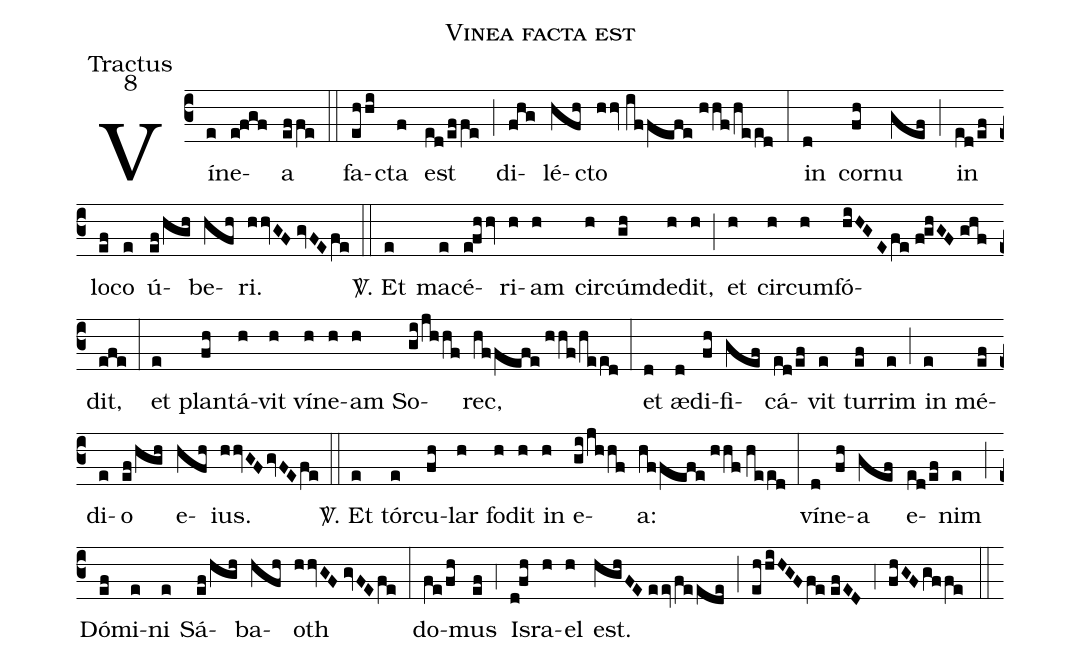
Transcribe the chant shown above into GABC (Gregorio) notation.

name:Vinea facta est;
office-part:Tractus;
mode:8;
%%
(c3) Ví(e)ne(e!fgf)a(effe) (::)
fa(ehhi)cta(f) est(ed/effe) (;) di(fhg)lé(hfh)cto(hhv//iffefe//hhf/heed) (:)
in(d) cor(fh)nu(gef) (;) in(ed/ef) lo(ef)co(e) ú(ef/hgh)be(hfh)ri.(hhvGF//gvFE/fe) (::)

<sp>V/</sp>. Et(e) ma(e)cé(e!fhhv)ri(h)am(h) cir(h)cúm(gh)de(h)dit,(h) (;) et(h) cir(h)cum(h)fó(hiHGE/fe//f!ghGF//ghf)dit,(efe) (:)
et(e) plan(fh)tá(h)vit(h) ví(h)ne(h)am(h) So(gi/jhhf)rec,(hffefe//hhf/heed) (:)
et(d) æ(d)di(fh)fi(gef)cá(ed/ef)vit(e) tur(ef)rim(e) (;) in(e) mé(ef)di(e)o(ef/hgh) e(hfh)ius.(hhvGF/gvFE/fe) (::)

<sp>V/</sp>. Et(e) tór(e)cu(fh)lar(h) fo(h)dit(h) in(h) e(gi/jhhf)a:(hffefe//hhf//heed) (:)
ví(d)ne(fh)a(gef) e(ed/ef)nim(e) (;) Dó(ef)mi(e)ni(e) Sá(ef/hgh)ba(hfh)oth(hhvGF//gvFE/fe) (:)
do(fe/fh)mus(ef) (,4) Is(d!fh)ra(h)el(h) est.(hghFE//eev/feede) (;) (ehhiHGFfe//efED) (,4) (fhGF/gffe) (::)
